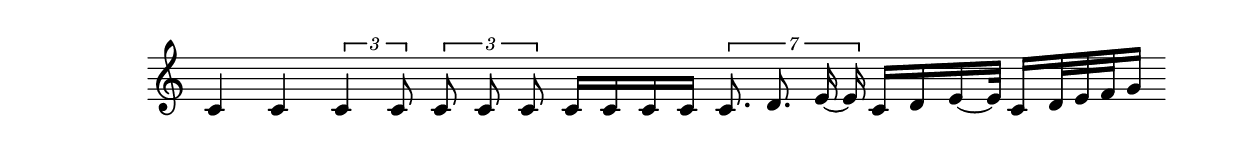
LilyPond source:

#(ly:set-option 'midi-extension "mid")
\version "2.12.3"
\include "english.ly"
\header{ 
title = ""
composer = ""
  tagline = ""  % removed 
}
%{
 S S- S-S SSS SSSS S--R--G -SRG  -S-RGmP- 
 %}
  
melody = {
\once \override Staff.TimeSignature #'stencil = ##f
\clef treble
\key c \major
\autoBeamOn  
\cadenzaOn
c'4 c'4 \times 2/3{ c'4  c'8 } \times 2/3{ c'8 c'8 c'8 } c'16[ c'16 c'16 c'16] \times 4/7{ c'8.   d'8.   e'16~ e'16 } c'16[ d'16 e'16~ e'32] c'16[ d'32 e'32 f'32 g'16]  \break        

}

text = \lyricmode {
  
}

\score{

<<
  \new Voice = "one" {
    \melody
  }
  \new Lyrics \lyricsto "one" \text
>>
\layout {
  \context {
       \Score
    \remove "Bar_number_engraver"
  } 
  }
\midi { 
  \context {
    \Score
    tempoWholesPerMinute = #(ly:make-moment 200 4)
   }
 }
}
